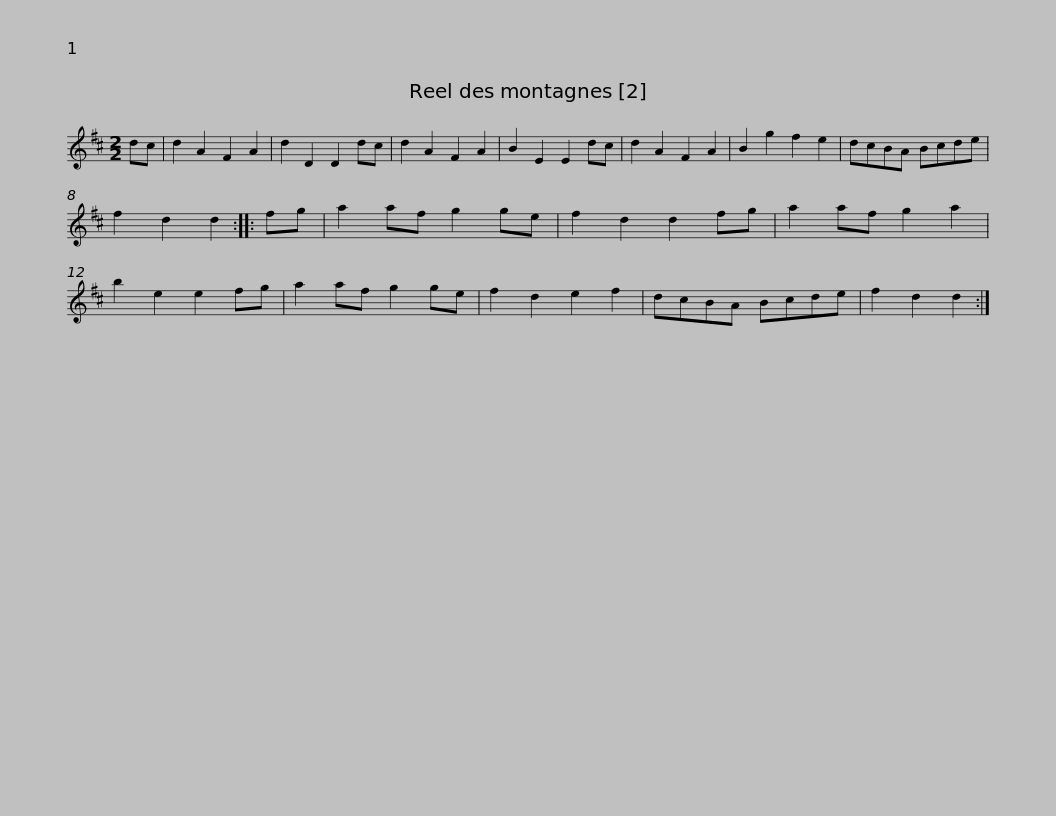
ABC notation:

X:1
L:1/8
M:2/2
I:linebreak $
K:D
V:1 treble
V:1
 dc | d2 A2 F2 A2 | d2 D2 D2 dc | d2 A2 F2 A2 | B2 E2 E2 dc | %5
 d2 A2 F2 A2 | B2 g2 f2 e2 | dcBA Bcde | f2 d2 d2 ::$ fg | %10
 a2 af g2 ge | f2 d2 d2 fg | a2 af g2 a2 | b2 e2 e2 fg | a2 af g2 ge | %15
 f2 d2 e2 f2 |$ dcBA Bcde | f2 d2 d2 :| %18
